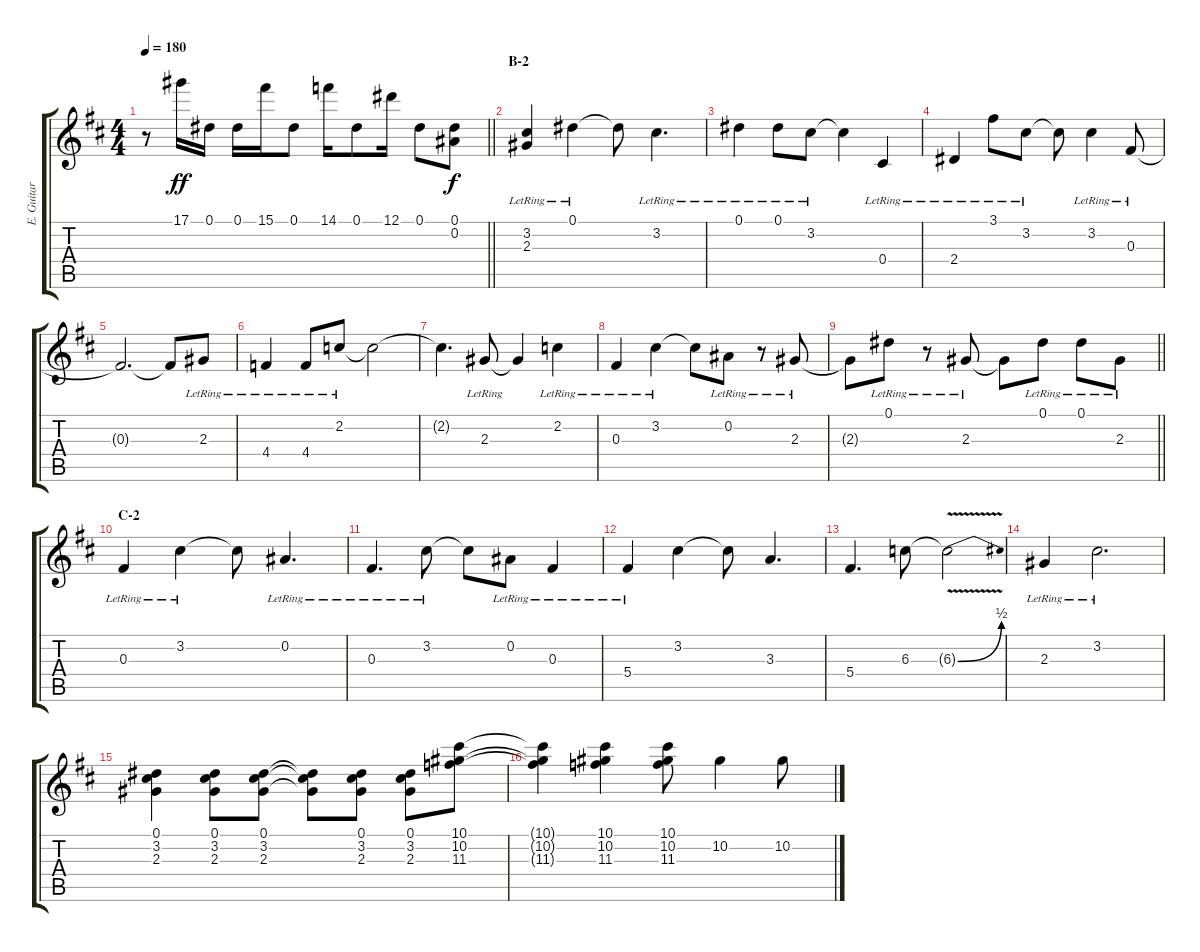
\track ("E. Guitar II" "E. Guitar ") {instrument overdrivenguitar}
\staff {score tabs}
\tuning (Eb4 Bb3 Gb3 Db3 Ab2 Eb2) {hide}
\ts (4 4)
\tempo 180
\clef g2
\barLineRight lightlight
\ks d
r.8{dy ff} 17.1.16 0.1.16 0.1.16 15.1.16 0.1.8 14.1.16 0.1.8 12.1.16 0.1.8 (0.1 0.2).8{dy f} |
\section ("" "B-2")
(3.2{lr} 2.3{lr}).4 0.1{lr}.4 0.1{t}.8 3.2{lr}.4{d} |
0.1{lr}.4 0.1{lr}.8 3.2{lr}.8 3.2{t}.4 0.4{lr}.4 |
2.4{lr}.4 3.1{lr}.8 3.2{lr}.8 3.2{t}.8 3.2{lr}.4 0.3{lr}.8 |
0.3{t}.2{d} 0.3{t}.8 2.3{lr}.8 |
4.4{lr}.4 4.4{lr}.8 2.2{lr}.8 2.2{t}.2 |
2.2{t}.4{d} 2.3{lr}.8 2.3{t}.4 2.2{lr}.4 |
0.3{lr}.4 3.2{lr}.4 3.2{t}.8 0.2{lr}.8 r.8 2.3{lr}.8 |
\barLineRight lightlight
2.3{t}.8 0.1{lr}.8 r.8 2.3{lr}.8 2.3{t}.8 0.1{lr}.8 0.1{lr}.8 2.3{lr}.8 |
\section ("" "C-2")
0.3{lr}.4 3.2{lr}.4 3.2{t}.8 0.2{lr}.4{d} |
0.3{lr}.4{d} 3.2{lr}.8 3.2{t}.8 0.2{lr}.8 0.3{lr}.4 |
5.4{lr}.4 3.2.4 3.2{t}.8 3.3.4{d} |
5.4.4{d} 6.3.8 6.3{be (bend 0 0 60 2) v t}.2 |
2.3{lr}.4 3.2{lr}.2{d} |
(0.1 3.2 2.3).4 (0.1 3.2 2.3).8 (0.1 3.2 2.3).8 (0.1{t} 3.2{t} 2.3{t}).8 (0.1 3.2 2.3).8 (0.1 3.2 2.3).8 (10.1 10.2 11.3).8 |
(10.1{t} 10.2{t} 11.3{t}).4 (10.1 10.2 11.3).4 (10.1 10.2 11.3).8 10.2.4 10.2.8
